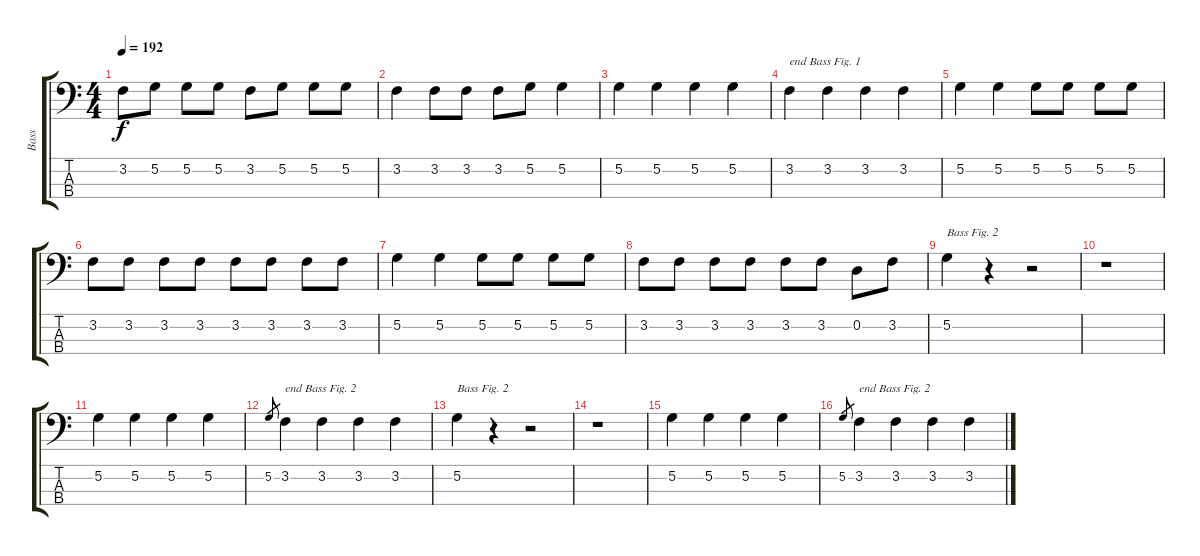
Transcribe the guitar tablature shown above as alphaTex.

\track ("Bass" "Bass") {instrument electricbassfinger}
\staff {score tabs}
\tuning (G2 D2 A1 E1) {hide}
\ts (4 4)
\tempo 192
\clef f4
\ks c
3.2.8{dy f} 5.2.8 5.2.8 5.2.8 3.2.8 5.2.8 5.2.8 5.2.8 |
3.2.4 3.2.8 3.2.8 3.2.8 5.2.8 5.2.4 |
5.2.4 5.2.4 5.2.4 5.2.4 |
3.2.4{txt "end Bass Fig. 1"} 3.2.4 3.2.4 3.2.4 |
5.2.4 5.2.4 5.2.8 5.2.8 5.2.8 5.2.8 |
3.2.8 3.2.8 3.2.8 3.2.8 3.2.8 3.2.8 3.2.8 3.2.8 |
5.2.4 5.2.4 5.2.8 5.2.8 5.2.8 5.2.8 |
3.2.8 3.2.8 3.2.8 3.2.8 3.2.8 3.2.8 0.2.8 3.2.8 |
5.2.4{txt "Bass Fig. 2"} r.4 r.2 |
r.1 |
5.2.4 5.2.4 5.2.4 5.2.4 |
5.2.8{gr} 3.2.4{txt "end Bass Fig. 2"} 3.2.4 3.2.4 3.2.4 |
5.2.4{txt "Bass Fig. 2"} r.4 r.2 |
r.1 |
5.2.4 5.2.4 5.2.4 5.2.4 |
5.2.8{gr} 3.2.4{txt "end Bass Fig. 2"} 3.2.4 3.2.4 3.2.4
